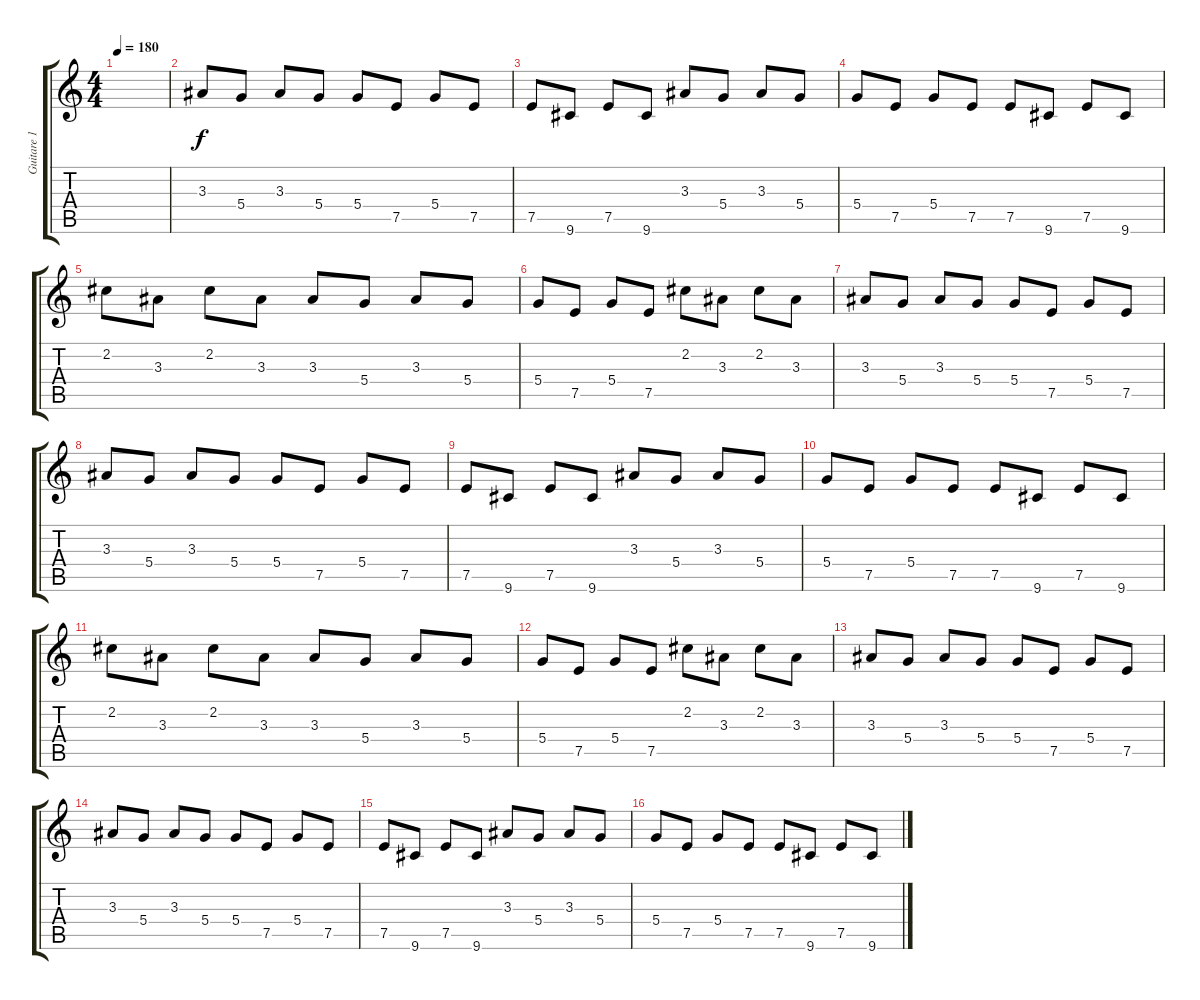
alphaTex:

\track ("Guitare 1" "Guitare 1") {instrument distortionguitar}
\staff {score tabs}
\tuning (E4 B3 G3 D3 A2 E2) {hide}
\ts (4 4)
\tempo 180
\clef g2
\ks c
|
3.3.8 5.4.8 3.3.8 5.4.8 5.4.8 7.5.8 5.4.8 7.5.8 |
7.5.8 9.6.8 7.5.8 9.6.8 3.3.8 5.4.8 3.3.8 5.4.8 |
5.4.8 7.5.8 5.4.8 7.5.8 7.5.8 9.6.8 7.5.8 9.6.8 |
2.2.8 3.3.8 2.2.8 3.3.8 3.3.8 5.4.8 3.3.8 5.4.8 |
5.4.8 7.5.8 5.4.8 7.5.8 2.2.8 3.3.8 2.2.8 3.3.8 |
3.3.8 5.4.8 3.3.8 5.4.8 5.4.8 7.5.8 5.4.8 7.5.8 |
3.3.8 5.4.8 3.3.8 5.4.8 5.4.8 7.5.8 5.4.8 7.5.8 |
7.5.8 9.6.8 7.5.8 9.6.8 3.3.8 5.4.8 3.3.8 5.4.8 |
5.4.8 7.5.8 5.4.8 7.5.8 7.5.8 9.6.8 7.5.8 9.6.8 |
2.2.8 3.3.8 2.2.8 3.3.8 3.3.8 5.4.8 3.3.8 5.4.8 |
5.4.8 7.5.8 5.4.8 7.5.8 2.2.8 3.3.8 2.2.8 3.3.8 |
3.3.8 5.4.8 3.3.8 5.4.8 5.4.8 7.5.8 5.4.8 7.5.8 |
3.3.8 5.4.8 3.3.8 5.4.8 5.4.8 7.5.8 5.4.8 7.5.8 |
7.5.8 9.6.8 7.5.8 9.6.8 3.3.8 5.4.8 3.3.8 5.4.8 |
5.4.8 7.5.8 5.4.8 7.5.8 7.5.8 9.6.8 7.5.8 9.6.8
